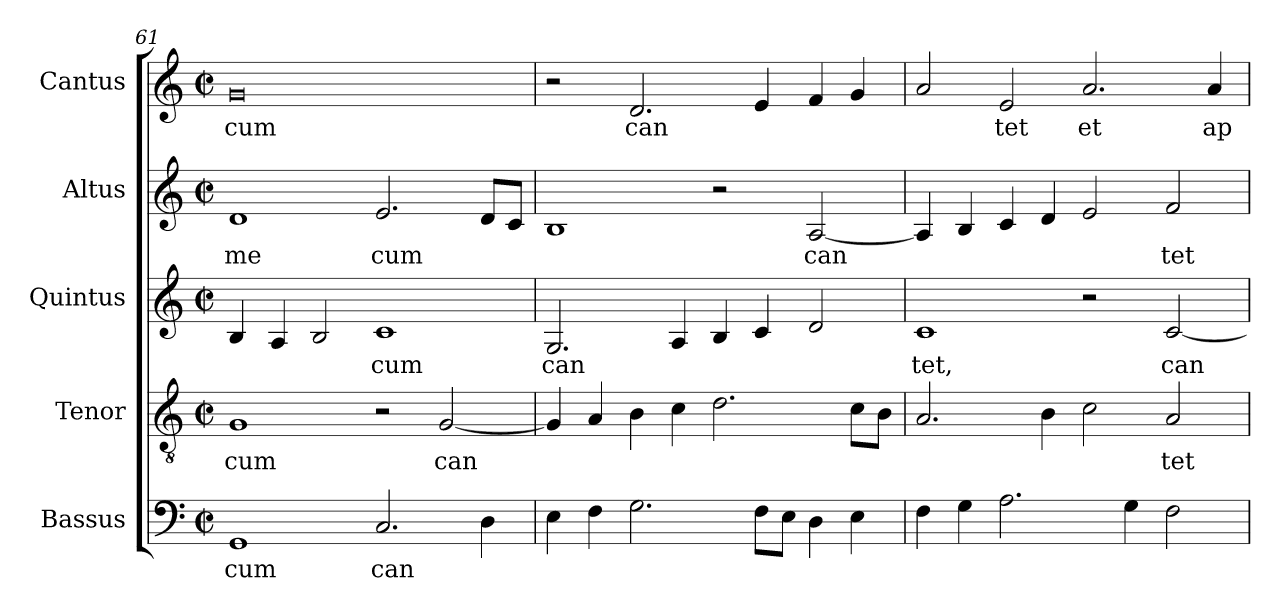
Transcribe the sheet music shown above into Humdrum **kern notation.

**kern	**text	**kern	**text	**kern	**text	**kern	**text	**kern	**text
*part5	*part5	*part4	*part4	*part3	*part3	*part2	*part2	*part1	*part1
*staff5	*staff5	*staff4	*staff4	*staff3	*staff3	*staff2	*staff2	*staff1	*staff1
*I"Bassus	*	*I"Tenor	*	*I"Quintus	*	*I"Altus	*	*I"Cantus	*
*clefF4	*	*clefGv2	*	*clefG2	*	*clefG2	*	*clefG2	*
*k[]	*	*k[]	*	*k[]	*	*k[]	*	*k[]	*
*C:	*	*C:	*	*C:	*	*C:	*	*C:	*
*M2/2	*	*M2/2	*	*M2/2	*	*M2/2	*	*M2/2	*
*met(c|)	*	*met(c|)	*	*met(c|)	*	*met(c|)	*	*met(c|)	*
=61	=61	=61	=61	=61	=61	=61	=61	=61	=61
!	!LO:LY:b:cj	!	!LO:LY:b:cj	!	!LO:LY:b:cj	!	!LO:LY:b:cj	!	!LO:LY:b:cj
1GG	cum	1G	-cum	4B/	--	1d	me	0g	cum
!	!	!	!	!	!LO:LY:b:cj	!	!	!	!
.	.	.	.	4A/	--	.	.	.	.
!	!	!	!	!	!LO:LY:b:cj	!	!	!	!
.	.	.	.	2B/	--	.	.	.	.
!	!LO:LY:b:cj	!	!	!	!LO:LY:b:cj	!	!LO:LY:b:cj	!	!
2.C/	can	2r	.	1c	-cum	2.e/	cum	.	.
!	!	!	!LO:LY:b:cj	!	!	!	!	!	!
.	.	[<2G/	can-	.	.	.	.	.	.
!	!LO:LY:b:cj	!	!	!	!	!	!LO:LY:b:cj	!	!
4D\	.	.	.	.	.	8d/L	.	.	.
!	!	!	!	!	!	!	!LO:LY:b:cj	!	!
.	.	.	.	.	.	8c/J	.	.	.
=62	=62	=62	=62	=62	=62	=62	=62	=62	=62
!	!LO:LY:b:cj	!	!LO:LY:b:cj	!	!LO:LY:b:cj	!	!LO:LY:b:cj	!	!
4E\	.	4G/]	--	2.G/	can-	1B	.	2r	.
!	!LO:LY:b:cj	!	!LO:LY:b:cj	!	!	!	!	!	!
4F\	.	4A/	--	.	.	.	.	.	.
!	!LO:LY:b:cj	!	!LO:LY:b:cj	!	!	!	!	!	!LO:LY:b:cj
2.G\	.	4B\	--	.	.	.	.	2.d/	can
!	!	!	!LO:LY:b:cj	!	!LO:LY:b:cj	!	!	!	!
.	.	4c\	--	4A/	--	.	.	.	.
!	!	!	!LO:LY:b:cj	!	!LO:LY:b:cj	!	!	!	!
.	.	2.d\	--	4B/	--	2r	.	.	.
!	!LO:LY:b:cj	!	!	!	!LO:LY:b:cj	!	!	!	!LO:LY:b:cj
8F\L	.	.	.	4c/	--	.	.	4e/	.
!	!LO:LY:b:cj	!	!	!	!	!	!	!	!
8E\J	.	.	.	.	.	.	.	.	.
!	!LO:LY:b:cj	!	!	!	!LO:LY:b:cj	!	!LO:LY:b:cj	!	!LO:LY:b:cj
4D\	.	.	.	2d/	--	[<2A/	can	4f/	.
!	!LO:LY:b:cj	!	!LO:LY:b:cj	!	!	!	!	!	!LO:LY:b:cj
4E\	.	8c\L	--	.	.	.	.	4g/	.
!	!	!	!LO:LY:b:cj	!	!	!	!	!	!
.	.	8B\J	--	.	.	.	.	.	.
=63	=63	=63	=63	=63	=63	=63	=63	=63	=63
!	!LO:LY:b:cj	!	!LO:LY:b:cj	!	!LO:LY:b:cj	!	!LO:LY:b:cj	!	!LO:LY:b:cj
4F\	.	2.A/	--	1c	-tet,	4A/]	.	2a/	.
!	!LO:LY:b:cj	!	!	!	!	!	!LO:LY:b:cj	!	!
4G\	.	.	.	.	.	4B/	.	.	.
!	!LO:LY:b:cj	!	!	!	!	!	!LO:LY:b:cj	!	!LO:LY:b:cj
2.A\	.	.	.	.	.	4c/	.	2e/	tet
!	!	!	!LO:LY:b:cj	!	!	!	!LO:LY:b:cj	!	!
.	.	4B\	--	.	.	4d/	.	.	.
!	!	!	!LO:LY:b:cj	!	!	!	!LO:LY:b:cj	!	!LO:LY:b:cj
.	.	2c\	--	2r	.	2e/	.	2.a/	et
!	!LO:LY:b:cj	!	!	!	!	!	!	!	!
4G\	.	.	.	.	.	.	.	.	.
!	!LO:LY:b:cj	!	!LO:LY:b:cj	!	!LO:LY:b:cj	!	!LO:LY:b:cj	!	!
2F\	.	2A/	-tet	[<2c/	can-	2f/	tet	.	.
!	!	!	!	!	!	!	!	!	!LO:LY:b:cj
.	.	.	.	.	.	.	.	4a/	ap
=	=	=	=	=	=	=	=	=	=
*-	*-	*-	*-	*-	*-	*-	*-	*-	*-
